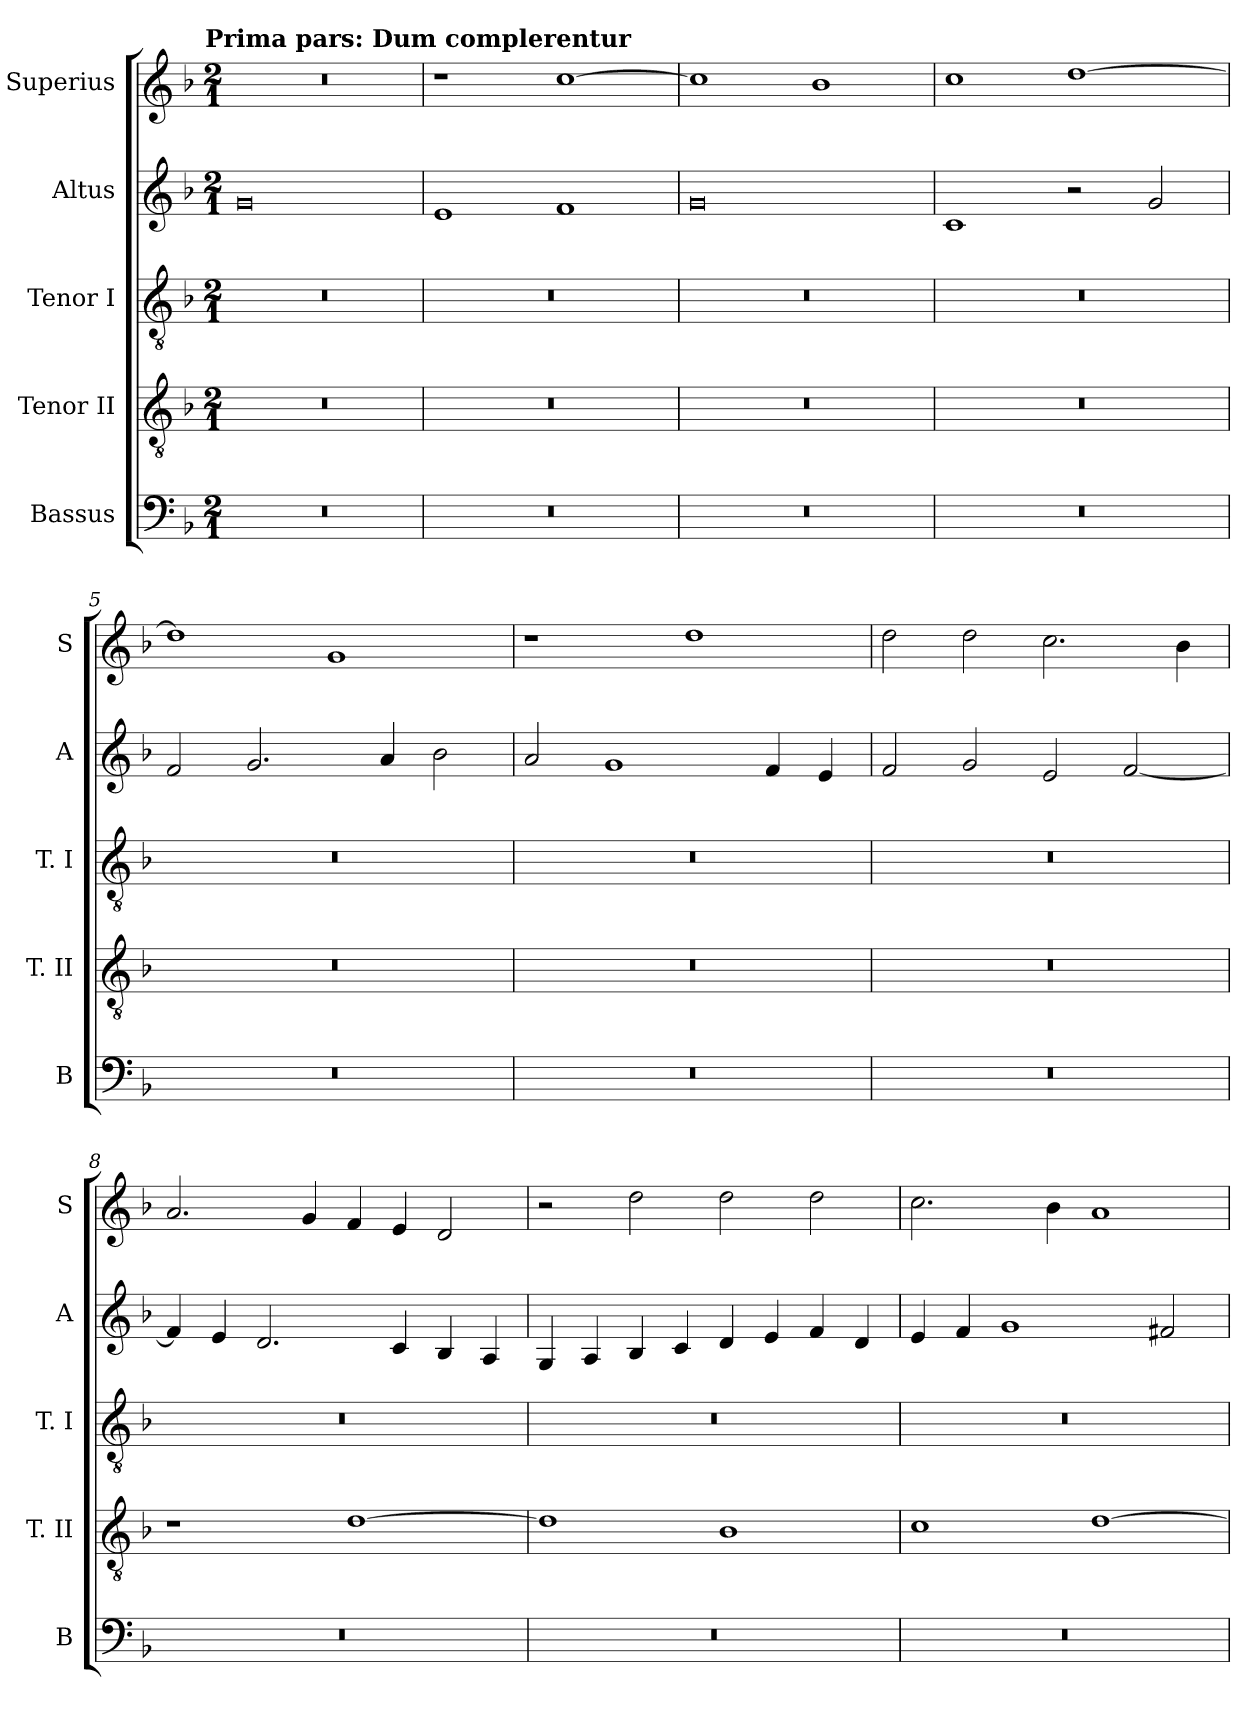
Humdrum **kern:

**kern	**kern	**kern	**kern	**kern
*part5	*part4	*part3	*part2	*part1
*staff5	*staff4	*staff3	*staff2	*staff1
*I"Bassus	*I"Tenor II	*I"Tenor I	*I"Altus	*I"Superius
*I'B	*I'T. II	*I'T. I	*I'A	*I'S
*clefF4	*clefGv2	*clefGv2	*clefG2	*clefG2
*k[b-]	*k[b-]	*k[b-]	*k[b-]	*k[b-]
*F:	*F:	*F:	*F:	*F:
!!LO:TX:omd:t=Prima pars&colon; Dum complerentur
*M2/1	*M2/1	*M2/1	*M2/1	*M2/1
=1	=1	=1	=1	=1
0r	0r	0r	0g	0r
=2	=2	=2	=2	=2
0r	0r	0r	1e	1r
.	.	.	1f	[1cc
=3	=3	=3	=3	=3
0r	0r	0r	0g	1cc]
.	.	.	.	1b-
=4	=4	=4	=4	=4
0r	0r	0r	1c	1cc
.	.	.	2r	[1dd
.	.	.	2g	.
=5	=5	=5	=5	=5
0r	0r	0r	2f	1dd]
.	.	.	2.g	.
.	.	.	.	1g
.	.	.	4a	.
.	.	.	2b-	.
=6	=6	=6	=6	=6
0r	0r	0r	2a	1r
.	.	.	1g	.
.	.	.	.	1dd
.	.	.	4f	.
.	.	.	4e	.
=7	=7	=7	=7	=7
0r	0r	0r	2f	2dd
.	.	.	2g	2dd
.	.	.	2e	2.cc
.	.	.	[2f	.
.	.	.	.	4b-
=8	=8	=8	=8	=8
0r	1r	0r	4f]	2.a
.	.	.	4e	.
.	.	.	2.d	.
.	.	.	.	4g
.	[1d	.	.	4f
.	.	.	4c	4e
.	.	.	4B-	2d
.	.	.	4A	.
=9	=9	=9	=9	=9
0r	1d]	0r	4G	2r
.	.	.	4A	.
.	.	.	4B-	2dd
.	.	.	4c	.
.	1B-	.	4d	2dd
.	.	.	4e	.
.	.	.	4f	2dd
.	.	.	4d	.
=10	=10	=10	=10	=10
0r	1c	0r	4e	2.cc
.	.	.	4f	.
.	.	.	1g	.
.	.	.	.	4b-
.	[1d	.	.	1a
.	.	.	2f#X	.
=	=	=	=	=
*-	*-	*-	*-	*-
